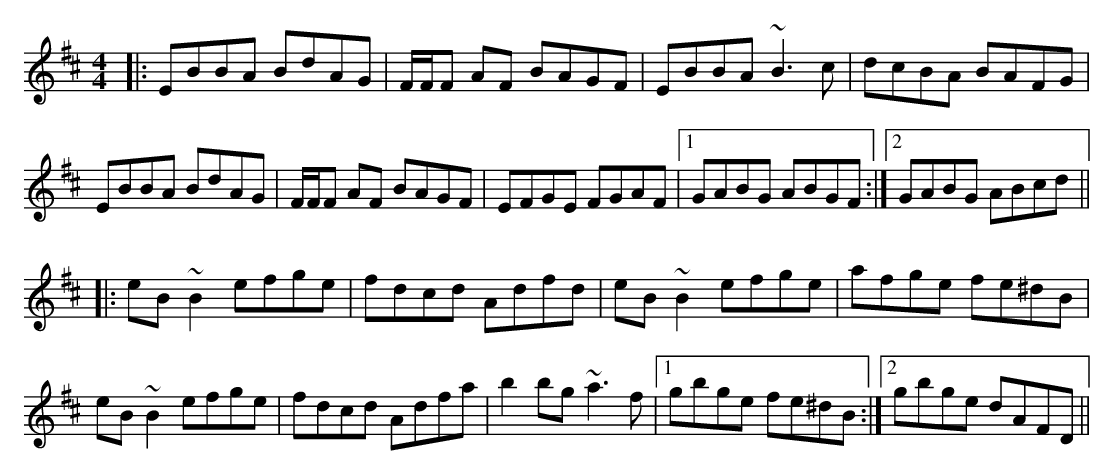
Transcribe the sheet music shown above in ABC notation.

X:1
M:4/4
K:Edor
|:EBBA BdAG|F/F/F AF BAGF|EBBA ~B3 c|dcBA BAFG|
EBBA BdAG|F/F/F AF BAGF|EFGE FGAF|1 GABG ABGF:|2 GABG ABcd||
|:eB~B2 efge|fdcd Adfd|eB~B2 efge|afge fe^dB|
eB~B2 efge|fdcd Adfa|b2 bg ~a3 f|1 gbge fe^dB:|2 gbge dAFD||
